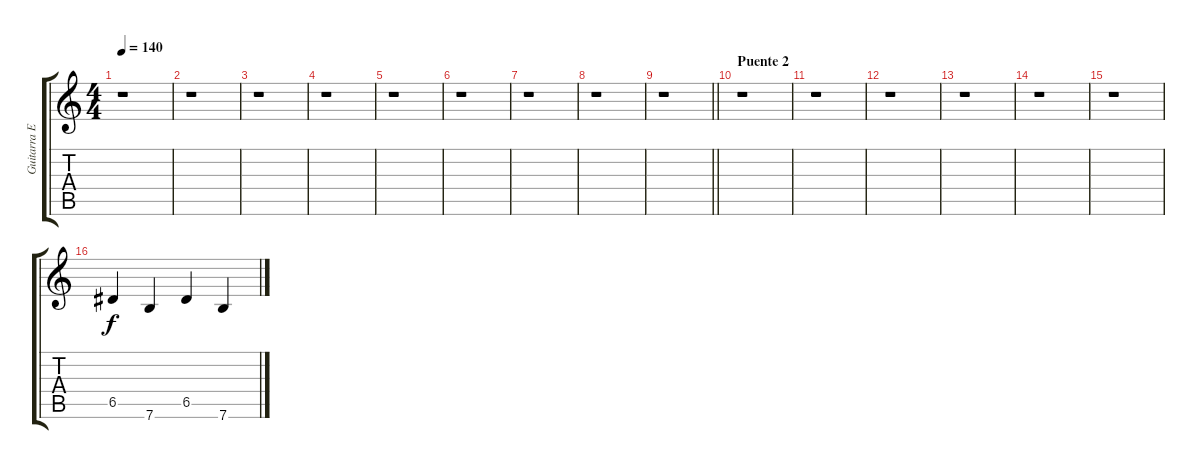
\track ("Guitarra Extra" "Guitarra E") {instrument distortionguitar}
\staff {score tabs}
\tuning (E4 B3 G3 D3 A2 E2) {hide}
\ts (4 4)
\tempo 140
\clef g2
\ks c
r.1{dy f} |
r.1 |
r.1 |
r.1 |
r.1 |
r.1 |
r.1 |
r.1 |
\barLineRight lightlight
r.1 |
\section ("" "Puente 2")
r.1 |
r.1 |
r.1 |
r.1 |
r.1 |
r.1 |
6.5.4 7.6.4 6.5.4 7.6.4
